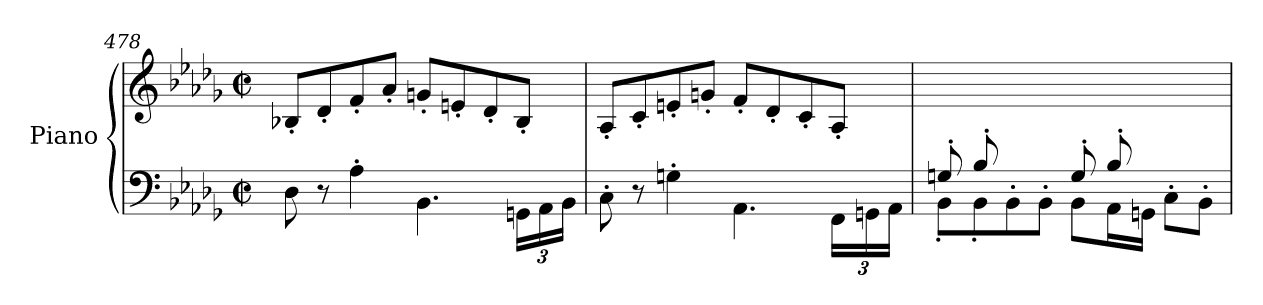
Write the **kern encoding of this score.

**kern	**kern
*part1	*part1
*staff2	*staff1
*I"Piano	*
*I'Pno	*
*clefF4	*clefG2
*k[b-e-a-d-g-]	*k[b-e-a-d-g-]
*M2/2	*M2/2
*met(c|)	*met(c|)
=478	=478
8D-\	8B-X'/L
8r	8d-'/
4A-'\	8f'/
.	8a-'/J
4.BB-\	8gn'/L
.	8en'/
.	8d-'/
*Xbrackettup	*
24GGn\LL	8B-'/J
24AA-\	.
24BB-\JJ	.
=479	=479
8C'\	8A-'/L
8r	8c'/
4Gn'\	8en'/
.	8gn'/J
4.AA-\	8f'/L
.	8d-'/
.	8c'/
24FF\LL	8A-'/J
24GGn\	.
24AA-\JJ	.
=480	=480
*^	*
8Gn'/L	8BB-'\L	4ryy
8B-'/	8BB-'\	.
4ryy	8BB-'\	8d-'/
.	8BB-'\J	8f'/J
8G'/L	8BB-\L	4ryy
8B-'/	16AA-\L	.
.	16GGn\JJ	.
4ryy	8C'\L	8d-'/
.	8BB-'\J	8en'/J
*v	*v	*
=	=
*-	*-
